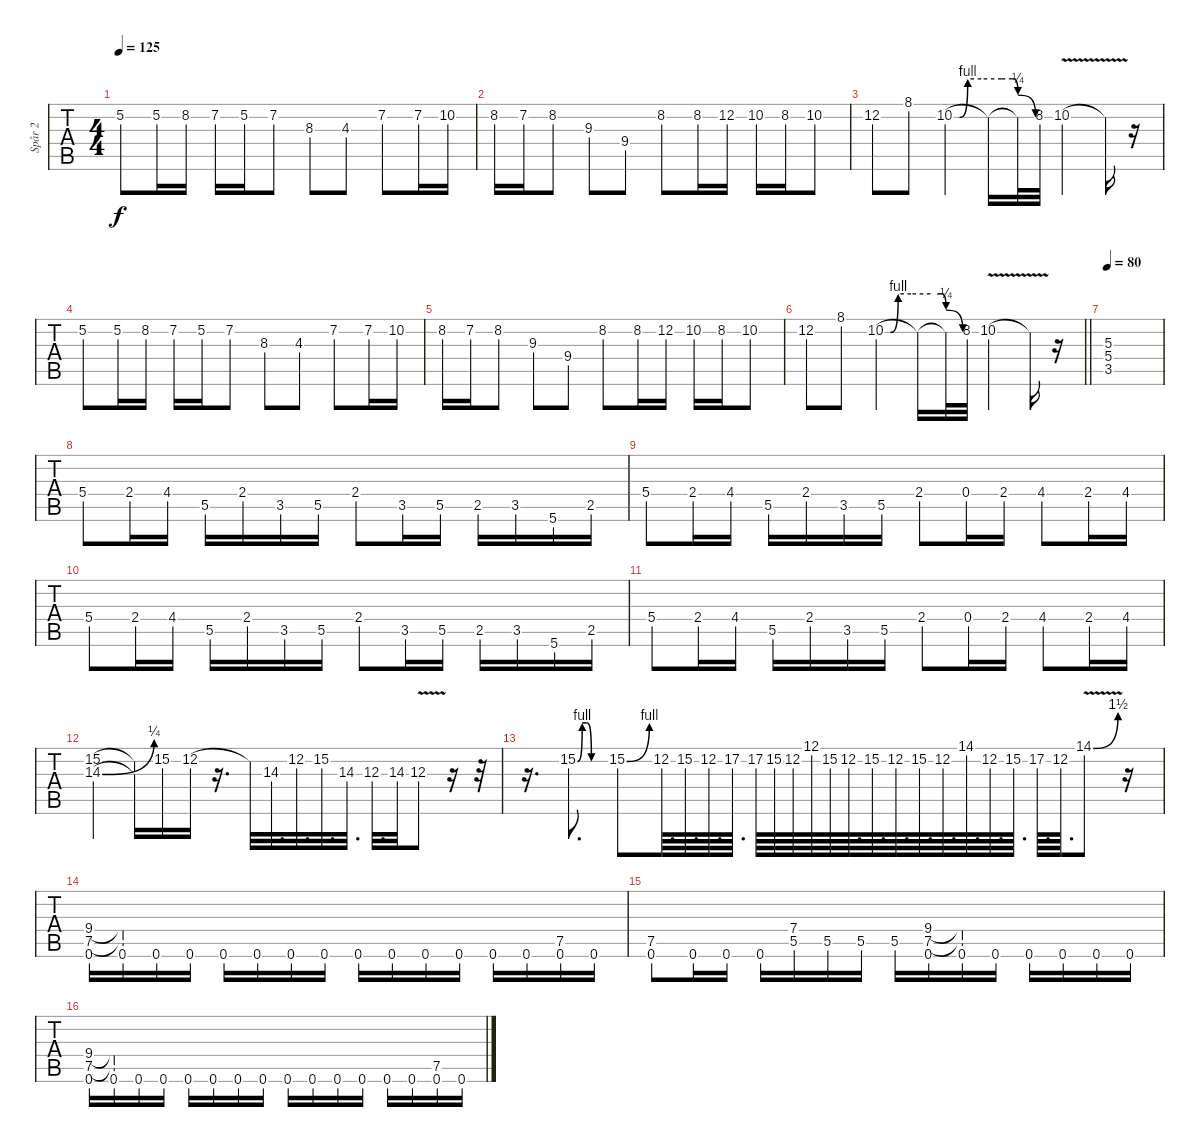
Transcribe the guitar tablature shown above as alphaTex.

\track ("Spår 2" "Spår 2") {instrument distortionguitar}
\staff {tabs}
\tuning (E4 B3 G3 D3 A2 E2) {hide}
\ts (4 4)
\tempo 125
\clef g2
\ks c
5.2.8{dy f} 5.2.16 8.2.16 7.2.16 5.2.16 7.2.8 8.3.8 4.3.8 7.2.8 7.2.16 10.2.16 |
8.2.16 7.2.16 8.2.8 9.3.8 9.4.8 8.2.8 8.2.16 12.2.16 10.2.16 8.2.16 10.2.8 |
12.2.8 8.1.8 10.2{be (custom 0 0 4 0 10 4 20 4 35 4 43 4 47 1 60 0)}.4 10.2{t}.16 10.2{t}.32 8.2.32 10.2{v}.4 10.2{t}.16 r.16 |
5.2.8 5.2.16 8.2.16 7.2.16 5.2.16 7.2.8 8.3.8 4.3.8 7.2.8 7.2.16 10.2.16 |
8.2.16 7.2.16 8.2.8 9.3.8 9.4.8 8.2.8 8.2.16 12.2.16 10.2.16 8.2.16 10.2.8 |
\barLineRight lightlight
12.2.8 8.1.8 10.2{be (custom 0 0 4 0 10 4 20 4 35 4 43 4 47 1 60 0)}.4 10.2{t}.16 10.2{t}.32 8.2.32 10.2{v}.4 10.2{t}.16 r.16 |
\tempo 80
(5.3 5.4 3.5).1 |
5.4.8{instrument distortionguitar} 2.4.16 4.4.16 5.5.16 2.4.16 3.5.16 5.5.16 2.4.8 3.5.16 5.5.16 2.5.16 3.5.16 5.6.16 2.5.16 |
5.4.8 2.4.16 4.4.16 5.5.16 2.4.16 3.5.16 5.5.16 2.4.8 0.4.16 2.4.16 4.4.8 2.4.16 4.4.16 |
5.4.8 2.4.16 4.4.16 5.5.16 2.4.16 3.5.16 5.5.16 2.4.8 3.5.16 5.5.16 2.5.16 3.5.16 5.6.16 2.5.16 |
5.4.8 2.4.16 4.4.16 5.5.16 2.4.16 3.5.16 5.5.16 2.4.8 0.4.16 2.4.16 4.4.8 2.4.16 4.4.16 |
(15.2 14.3{be (bend 0 0 60 1)}).4 (15.2{t} 14.3{t}).16 15.2.16 12.2.16 r.16{d} 12.2{t}.32 14.3.32{d} 12.2.32{d} 15.2.32{d} 14.3.32{d} 12.3.32{d} 14.3.32 12.3{v}.8 r.16 r.32 |
r.16{d} 15.2{be (custom 0 0 10 4 20 4 30 0 60 0)}.8{d} 15.2{be (bend 0 0 60 4)}.8 12.2.64{d} 15.2.64{d} 12.2.64{d} 17.2.64{d} 17.2.64 15.2.64 12.2.64 12.1.64 15.2.64 12.2.64{d} 15.2.64{d} 12.2.64{d} 15.2.64{d} 12.2.64{d} 14.1.64{d} 12.2.64{d} 15.2.64{d} 17.2.64{d} 12.2.64{d} 14.1{be (bend 0 0 60 6) v}.8 r.16 |
(9.4 7.5 0.6).16 (9.4{t} 7.5{t} 0.6).16 0.6.16 0.6.16 0.6.16 0.6.16 0.6.16 0.6.16 0.6.16 0.6.16 0.6.16 0.6.16 0.6.16 0.6.16 (7.5 0.6).16 0.6.16 |
(7.5 0.6).8 0.6.16 0.6.16 0.6.16 (7.4 5.5).16 5.5.16 5.5.16 5.5.16 (9.4 7.5 0.6).16 (9.4{t} 7.5{t} 0.6).16 0.6.16 0.6.16 0.6.16 0.6.16 0.6.16 |
(9.4 7.5 0.6).16 (9.4{t} 7.5{t} 0.6).16 0.6.16 0.6.16 0.6.16 0.6.16 0.6.16 0.6.16 0.6.16 0.6.16 0.6.16 0.6.16 0.6.16 0.6.16 (7.5 0.6).16 0.6.16
